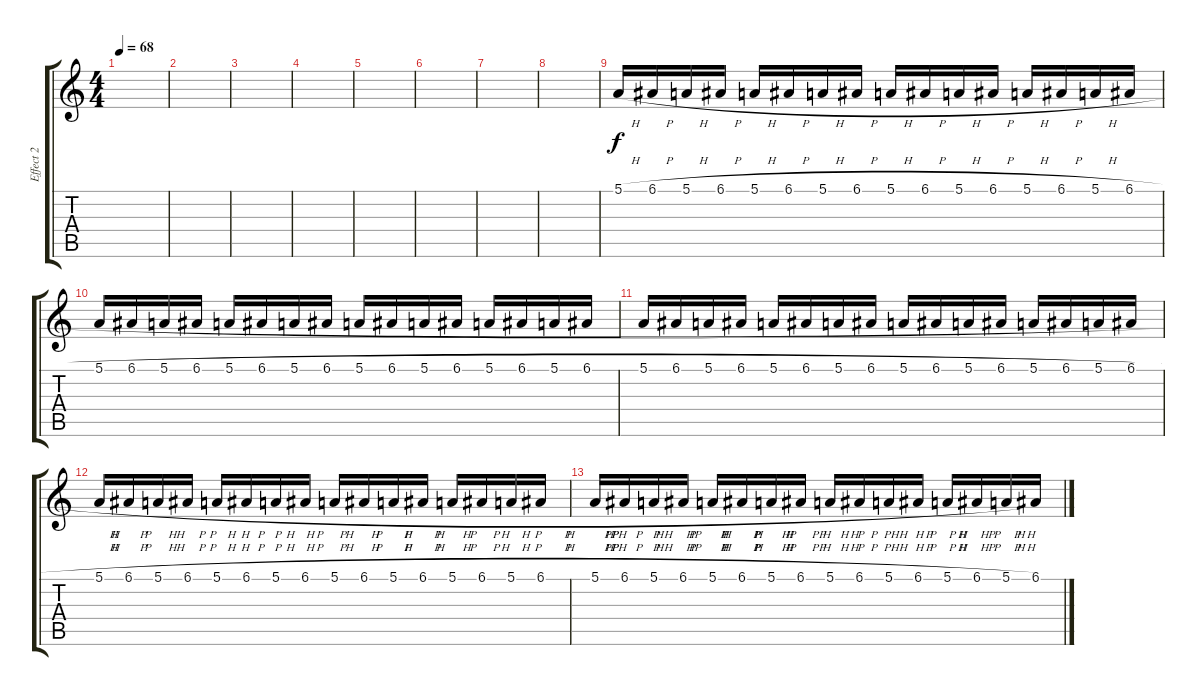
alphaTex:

\track ("Effect 2" "Effect 2") {instrument pad5bowed}
\staff {score tabs}
\tuning (E4 B3 G3 D3 A2 E2) {hide}
\ts (4 4)
\tempo 68
\clef g2
\ks c
|
|
|
|
|
|
|
|
5.1{h}.16 6.1{h}.16 5.1{h}.16 6.1{h}.16 5.1{h}.16{volume 6} 6.1{h}.16 5.1{h}.16 6.1{h}.16 5.1{h}.16{volume 8} 6.1{h}.16 5.1{h}.16 6.1{h}.16 5.1{h}.16 6.1{h}.16 5.1{h}.16 6.1{h}.16 |
5.1{h}.16 6.1{h}.16 5.1{h}.16 6.1{h}.16 5.1{h}.16{volume 7} 6.1{h}.16 5.1{h}.16 6.1{h}.16 5.1{h}.16 6.1{h}.16 5.1{h}.16 6.1{h}.16 5.1{h}.16 6.1{h}.16 5.1{h}.16 6.1{h}.16 |
5.1{h}.16 6.1{h}.16 5.1{h}.16 6.1{h}.16 5.1{h}.16 6.1{h}.16 5.1{h}.16 6.1{h}.16 5.1{h}.16{volume 6} 6.1{h}.16 5.1{h}.16 6.1{h}.16 5.1{h}.16 6.1{h}.16 5.1{h}.16 6.1{h}.16 |
5.1{h}.16{volume 7} 6.1{h}.16 5.1{h}.16 6.1{h}.16 5.1{h}.16 6.1{h}.16 5.1{h}.16 6.1{h}.16 5.1{h}.16{volume 10} 6.1{h}.16 5.1{h}.16 6.1{h}.16 5.1{h}.16 6.1{h}.16 5.1{h}.16 6.1{h}.16 |
5.1{h}.16{volume 8} 6.1{h}.16 5.1{h}.16 6.1{h}.16 5.1{h}.16 6.1{h}.16 5.1{h}.16 6.1{h}.16 5.1{h}.16 6.1{h}.16 5.1{h}.16 6.1{h}.16 5.1{h}.16 6.1{h}.16 5.1{h}.16 6.1.16
